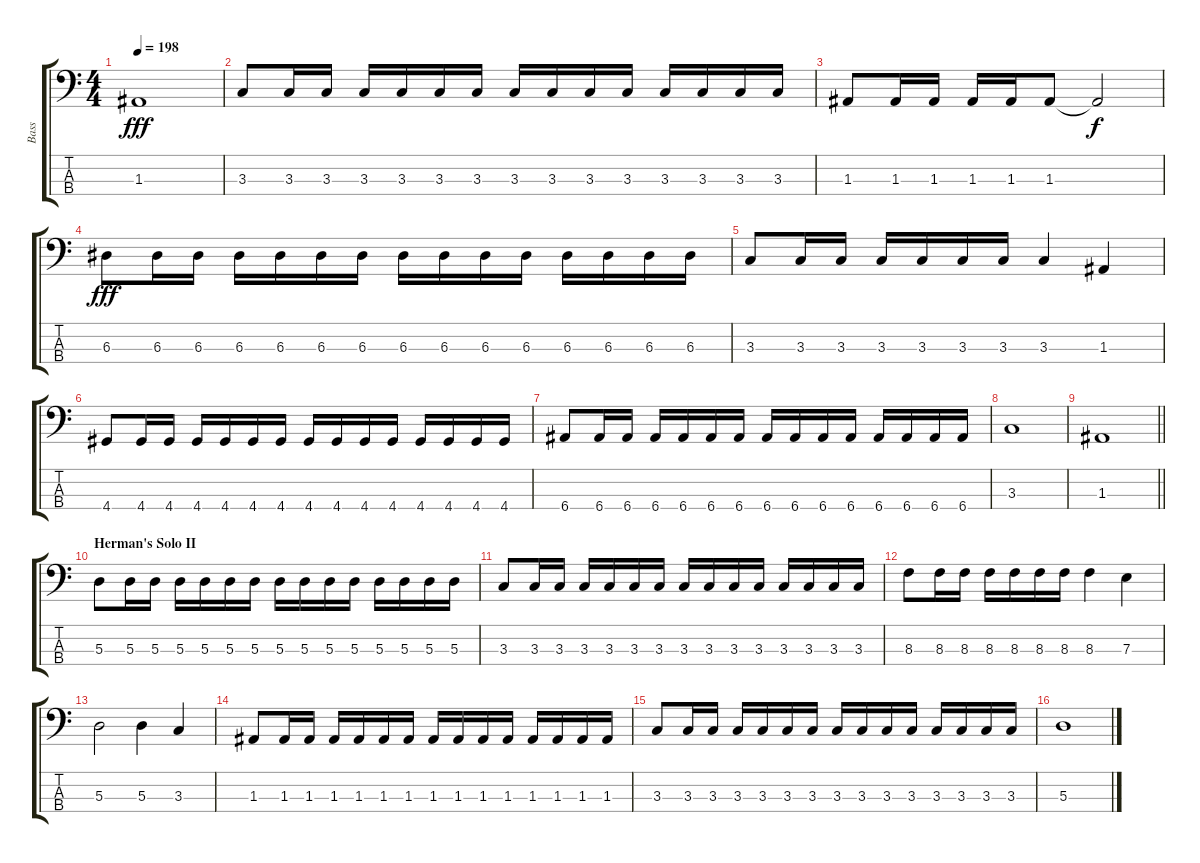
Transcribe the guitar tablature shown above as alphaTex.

\track ("Bass" "Bass") {instrument electricbassfinger}
\staff {score tabs}
\tuning (G2 D2 A1 E1) {hide}
\ts (4 4)
\tempo 198
\clef f4
\ks c
1.3.1{dy fff} |
3.3.8 3.3.16 3.3.16 3.3.16 3.3.16 3.3.16 3.3.16 3.3.16 3.3.16 3.3.16 3.3.16 3.3.16 3.3.16 3.3.16 3.3.16 |
1.3.8 1.3.16 1.3.16 1.3.16 1.3.16 1.3.8 1.3{t}.2{dy f} |
6.3.8{dy fff} 6.3.16 6.3.16 6.3.16 6.3.16 6.3.16 6.3.16 6.3.16 6.3.16 6.3.16 6.3.16 6.3.16 6.3.16 6.3.16 6.3.16 |
3.3.8 3.3.16 3.3.16 3.3.16 3.3.16 3.3.16 3.3.16 3.3.4 1.3.4 |
4.4.8 4.4.16 4.4.16 4.4.16 4.4.16 4.4.16 4.4.16 4.4.16 4.4.16 4.4.16 4.4.16 4.4.16 4.4.16 4.4.16 4.4.16 |
6.4.8 6.4.16 6.4.16 6.4.16 6.4.16 6.4.16 6.4.16 6.4.16 6.4.16 6.4.16 6.4.16 6.4.16 6.4.16 6.4.16 6.4.16 |
3.3.1 |
\barLineRight lightlight
1.3.1 |
\section ("" "Herman's Solo II")
5.3.8 5.3.16 5.3.16 5.3.16 5.3.16 5.3.16 5.3.16 5.3.16 5.3.16 5.3.16 5.3.16 5.3.16 5.3.16 5.3.16 5.3.16 |
3.3.8 3.3.16 3.3.16 3.3.16 3.3.16 3.3.16 3.3.16 3.3.16 3.3.16 3.3.16 3.3.16 3.3.16 3.3.16 3.3.16 3.3.16 |
8.3.8 8.3.16 8.3.16 8.3.16 8.3.16 8.3.16 8.3.16 8.3.4 7.3.4 |
5.3.2 5.3.4 3.3.4 |
1.3.8 1.3.16 1.3.16 1.3.16 1.3.16 1.3.16 1.3.16 1.3.16 1.3.16 1.3.16 1.3.16 1.3.16 1.3.16 1.3.16 1.3.16 |
3.3.8 3.3.16 3.3.16 3.3.16 3.3.16 3.3.16 3.3.16 3.3.16 3.3.16 3.3.16 3.3.16 3.3.16 3.3.16 3.3.16 3.3.16 |
5.3.1
